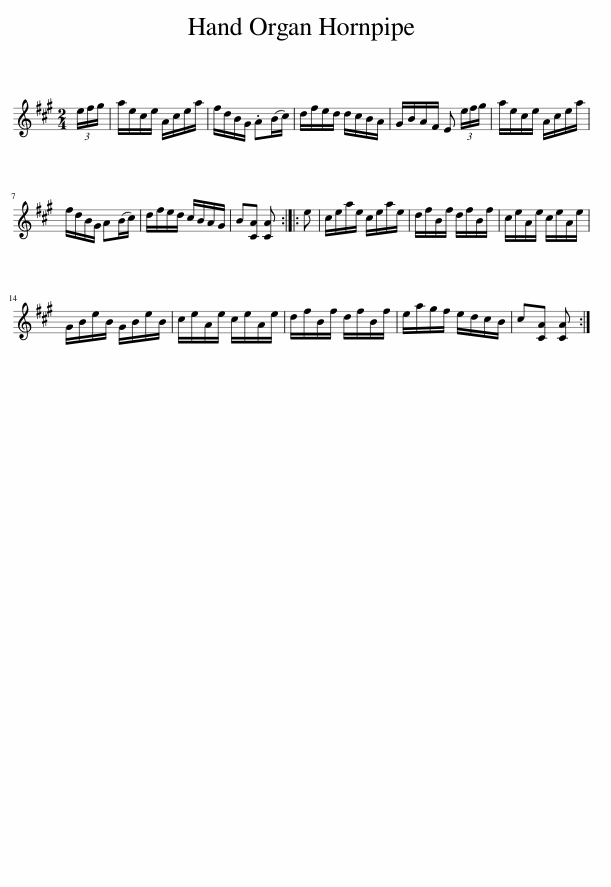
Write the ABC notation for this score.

X:1
L:1/8
M:2/4
I:linebreak $
K:A
V:1 treble
V:1
 (3e/f/g/ | a/e/c/e/ A/c/e/a/ | f/d/B/G/ .A(B/c/) | d/f/e/d/ d/c/B/A/ | G/B/A/F/ E (3e/f/g/ | %5
 a/e/c/e/ A/c/e/a/ |$ f/d/B/G/ A(B/c/) | d/f/e/d/ c/B/A/G/ | B[CA] [CA] :: e | %10
 c/e/a/e/ c/e/a/e/ | d/f/B/f/ d/f/B/f/ | c/e/A/e/ c/e/A/e/ |$ G/B/e/B/ G/B/e/B/ | c/e/A/e/ c/e/A/e/ | %15
 d/f/B/f/ d/f/B/f/ | e/a/g/f/ e/d/c/B/ | c[CA] [CA] :| %18
